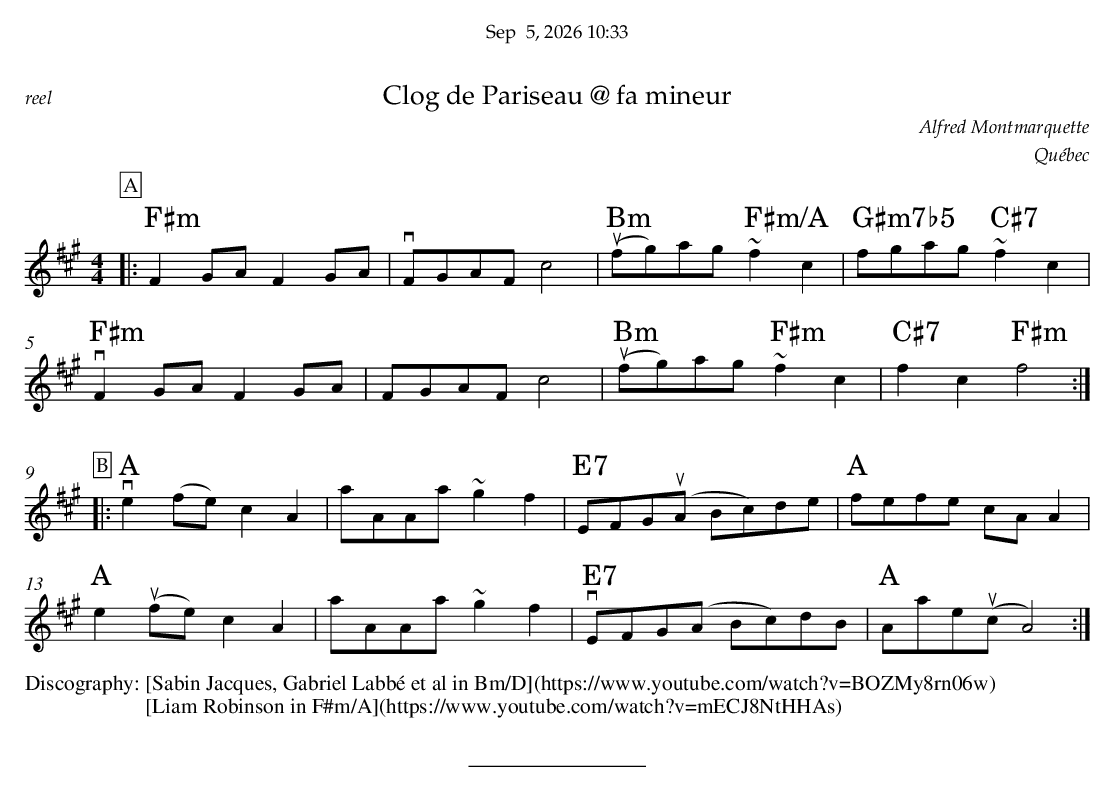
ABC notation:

X:1
T:Clog de Pariseau @ fa mineur
C:Alfred Montmarquette
O:Québec
M:4/4
L:1/8
K:F#m
P:A
|:"F#m" F2GA F2GA | vFGAF c4 | "Bm" u(fg)ag "F#m/A" ~f2 c2 | "G#m7b5" fgag "C#7" ~f2 c2 |
"F#m" vF2GA F2GA | FGAF c4 | "Bm" u(fg)ag "F#m" ~f2 c2 | "C#7" f2 c2 "F#m" f4 :|
%%vskip 0.5cm
P:B
|: "A" ve2 (fe) c2 A2 | aAAa ~g2 f2 | "E7" EFGu(A Bc)de | "A" fefe cA A2|
"A" e2 u(fe) c2 A2 | aAAa ~g2 f2 | "E7" vEFG(A Bc)dB | "A" Aaeu(c A4) :|
